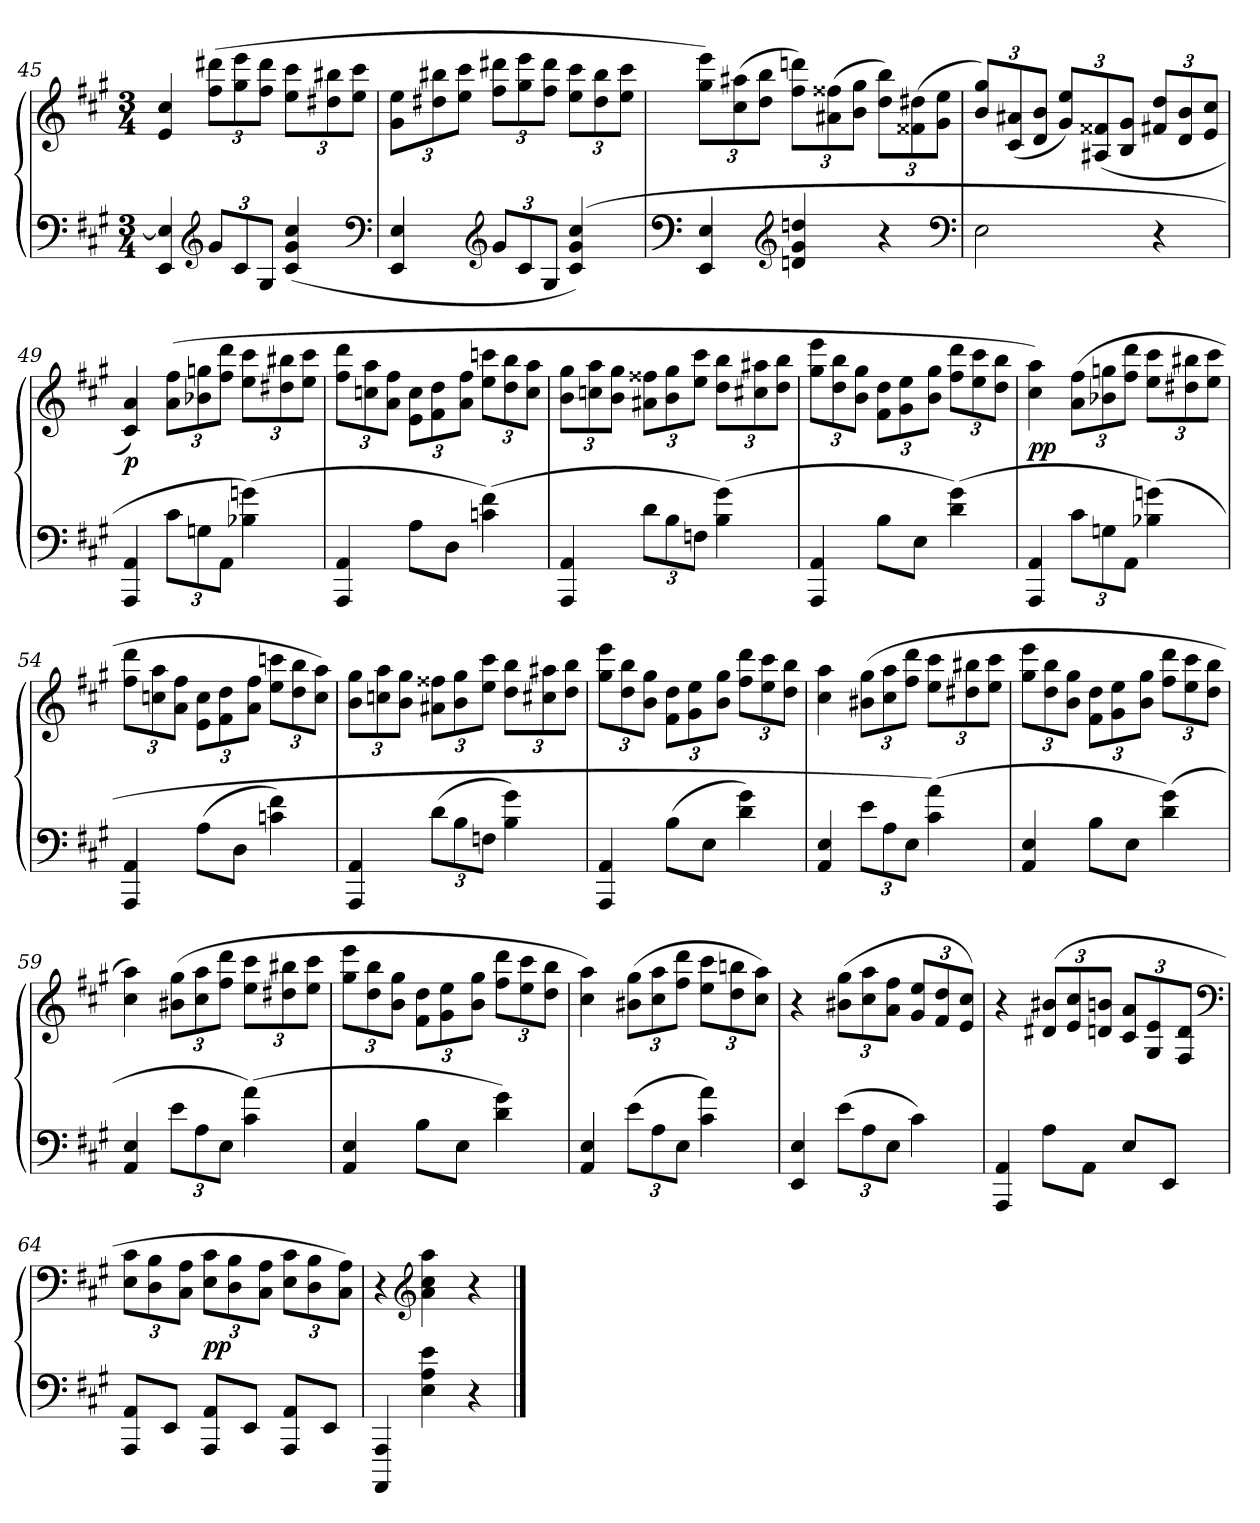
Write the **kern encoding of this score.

**kern	**kern	**dynam
*part1	*part1	*part1
*staff2	*staff1	*staff1/2
*clefF4	*clefG2	*
*k[f#c#g#]	*k[f#c#g#]	*
*M3/4	*M3/4	*
=45	=45	=45
4EE/ 4E]/	4e/ 4cc#/	.
*clefG2	*	*
12g#/L	(12ff#\ 12ddd#X\L	.
12c#/	12gg#\ 12eee\	.
12G#/J	12ff#\ 12ddd#\J	.
(4c#/ 4g#/ 4cc#/	12ee\ 12ccc#\L	.
.	12dd#X\ 12bb#X\	.
.	12ee\ 12ccc#\J	.
*clefF4	*	*
=46	=46	=46
4EE/ 4E/	12g#\ 12ee\L	.
.	12dd#X\ 12bb#X\	.
.	12ee\ 12ccc#\J	.
*clefG2	*	*
12g#/L	12ff#\ 12ddd#X\L	.
12c#/	12gg#\ 12eee\	.
12G#/J	12ff#\ 12ddd#\J	.
(4c#/ 4g#/ 4cc#/)	12ee\ 12ccc#\L	.
.	12dd#\ 12bb#\	.
.	12ee\ 12ccc#\J	.
=47	=47	=47
*clefF4	*	*
4EE/ 4E/	12gg#\ 12eee\L)	.
.	(12cc#\ 12aa#X\	.
.	12dd\ 12bb\J	.
*clefG2	*	*
4dn/ 4g#/ 4ddn/	12ff#\ 12dddn\L)	.
.	(12a#X\ 12ff##X\	.
.	12b\ 12gg#\J	.
4r	12dd\ 12bb\L)	.
.	(12f##X\ 12dd#X\	.
.	12g#\ 12ee\J	.
*clefF4	*	*
=48	=48	=48
2E\	12b/ 12gg#/L)	.
.	(12c#/ 12a#X/	.
.	12d/ 12b/J	.
.	12g#/ 12ee/L)	.
.	(12A#X/ 12f##X/	.
.	12B/ 12g#/J	.
4r	12f#X/ 12dd/L	.
.	12d/ 12b/	.
.	12e/ 12cc#/J	.
=49	=49	=49
4AAA/ 4AA/	4c#/ 4a/)	p
12c#\L	(12a\ 12ff#\L	.
12Gn\	12b-X\ 12ggn\	.
12AA\J	12ff#\ 12ddd\J	.
(4B-X\ 4gn\)	12ee\ 12ccc#\L	.
.	12dd#X\ 12bb#X\	.
.	12ee\ 12ccc#\J	.
=50	=50	=50
4AAA/ 4AA/	12ff#\ 12ddd\L	.
.	12ccn\ 12aa\	.
.	12a\ 12ff#\J	.
8A\L	12e\ 12cc\L	.
.	12f#\ 12dd\	.
8D\J	.	.
.	12a\ 12ff#\J	.
(4cn\ 4f#\)	12ee\ 12cccn\L	.
.	12dd\ 12bb\	.
.	12cc\ 12aa\J	.
=51	=51	=51
4AAA/ 4AA/	12b\ 12gg#\L	.
.	12ccn\ 12aa\	.
.	12b\ 12gg#\J	.
12d\L	12a#X\ 12ff##X\L	.
12B\	12b\ 12gg#\	.
12Fn\J	12ee\ 12ccc#\J	.
(4B\ 4g#\)	12dd\ 12bb\L	.
.	12cc#X\ 12aa#X\	.
.	12dd\ 12bb\J	.
=52	=52	=52
4AAA/ 4AA/	12gg#\ 12eee\L	.
.	12dd\ 12bb\	.
.	12b\ 12gg#\J	.
8B\L	12f#\ 12dd\L	.
.	12g#\ 12ee\	.
8E\J	.	.
.	12b\ 12gg#\J	.
(4d\ 4g#\)	12ff#\ 12ddd\L	.
.	12ee\ 12ccc#\	.
.	12dd\ 12bb\J	.
=53	=53	=53
4AAA/ 4AA/	4cc#\ 4aa\)	pp
12c#\L	(12a\ 12ff#\L	.
12Gn\	12b-X\ 12ggn\	.
12AA\J	12ff#\ 12ddd\J	.
(4B-X\ 4gn\)	12ee\ 12ccc#\L	.
.	12dd#X\ 12bb#X\	.
.	12ee\ 12ccc#\J	.
=54	=54	=54
4AAA/ 4AA/	12ff#\ 12ddd\L	.
.	12ccn\ 12aa\	.
.	12a\ 12ff#\J	.
(8A\L	12e\ 12cc\L	.
.	12f#\ 12dd\	.
8D\J	.	.
.	12a\ 12ff#\J	.
4cn\ 4f#\)	12ee\ 12cccn\L	.
.	12dd\ 12bb\	.
.	12cc\ 12aa\J)	.
=55	=55	=55
4AAA/ 4AA/	12b\ 12gg#\L	.
.	12ccn\ 12aa\	.
.	12b\ 12gg#\J	.
(12d\L	12a#X\ 12ff##X\L	.
12B\	12b\ 12gg#\	.
12Fn\J	12ee\ 12ccc#\J	.
4B\ 4g#\)	12dd\ 12bb\L	.
.	12cc#X\ 12aa#X\	.
.	12dd\ 12bb\J	.
=56	=56	=56
4AAA/ 4AA/	12gg#\ 12eee\L	.
.	12dd\ 12bb\	.
.	12b\ 12gg#\J	.
(8B\L	12f#\ 12dd\L	.
.	12g#\ 12ee\	.
8E\J	.	.
.	12b\ 12gg#\J	.
4d\ 4g#\)	12ff#\ 12ddd\L	.
.	12ee\ 12ccc#\	.
.	12dd\ 12bb\J	.
=57	=57	=57
4AA/ 4E/	4cc#\ 4aa\	.
12e\L	(12b#X\ 12gg#\L	.
12A\	12cc#\ 12aa\	.
12E\J	12ff#\ 12ddd\J	.
(4c#\ 4a\)	12ee\ 12ccc#\L	.
.	12dd#X\ 12bb#X\	.
.	12ee\ 12ccc#\J	.
=58	=58	=58
4AA/ 4E/	12gg#\ 12eee\L	.
.	12dd\ 12bb\	.
.	12b\ 12gg#\J	.
8B\L	12f#\ 12dd\L	.
.	12g#\ 12ee\	.
8E\J	.	.
.	12b\ 12gg#\J	.
(4d\ 4g#\)	12ff#\ 12ddd\L	.
.	12ee\ 12ccc#\	.
.	12dd\ 12bb\J	.
=59	=59	=59
4AA/ 4E/	4cc#\ 4aa\)	.
12e\L	(12b#X\ 12gg#\L	.
12A\	12cc#\ 12aa\	.
12E\J	12ff#\ 12ddd\J	.
(4c#\ 4a\)	12ee\ 12ccc#\L	.
.	12dd#X\ 12bb#X\	.
.	12ee\ 12ccc#\J	.
=60	=60	=60
4AA/ 4E/	12gg#\ 12eee\L	.
.	12dd\ 12bb\	.
.	12b\ 12gg#\J	.
8B\L	12f#\ 12dd\L	.
.	12g#\ 12ee\	.
8E\J	.	.
.	12b\ 12gg#\J	.
4d\ 4g#\)	12ff#\ 12ddd\L	.
.	12ee\ 12ccc#\	.
.	12dd\ 12bb\J	.
=61	=61	=61
4AA/ 4E/	4cc#\ 4aa\)	.
(12e\L	(12b#X\ 12gg#\L	.
12A\	12cc#\ 12aa\	.
12E\J	12ff#\ 12ddd\J	.
4c#\ 4a\)	12ee\ 12ccc#\L	.
.	12dd\ 12bbn\	.
.	12cc#\ 12aa\J)	.
=62	=62	=62
4EE/ 4E/	4r	.
(12e\L	(12b#X\ 12gg#\L	.
12A\	12cc#\ 12aa\	.
12E\J	12a\ 12ff#\J	.
4c#\)	12g#/ 12ee/L	.
.	12f#/ 12dd/	.
.	12e/ 12cc#/J)	.
=63	=63	=63
4AAA/ 4AA/	4r	.
8A\L	(12d#X/ 12b#X/L	.
.	12e/ 12cc#/	.
8AA\J	.	.
.	12dn/ 12bn/J	.
8E/L	12c#/ 12a/L	.
.	12G#/ 12e/	.
8EE/J	.	.
.	12F#/ 12d/J	.
*	*clefF4	*
=64	=64	=64
8AAA/ 8AA/L	12E\ 12c#\L	.
.	12D\ 12B\	.
8EE/J	.	.
.	12C#\ 12A\J	.
8AAA/ 8AA/L	12E\ 12c#\L	pp
.	12D\ 12B\	.
8EE/J	.	.
.	12C#\ 12A\J	.
8AAA/ 8AA/L	12E\ 12c#\L	.
.	12D\ 12B\	.
8EE/J	.	.
.	12C#\ 12A\J)	.
=65	=65	=65
4AAAA/ 4AAA/	4r	.
*	*clefG2	*
4E\ 4A\ 4e\	4a\ 4cc#\ 4aa\	.
4r	4r	.
==	==	==
*-	*-	*-
